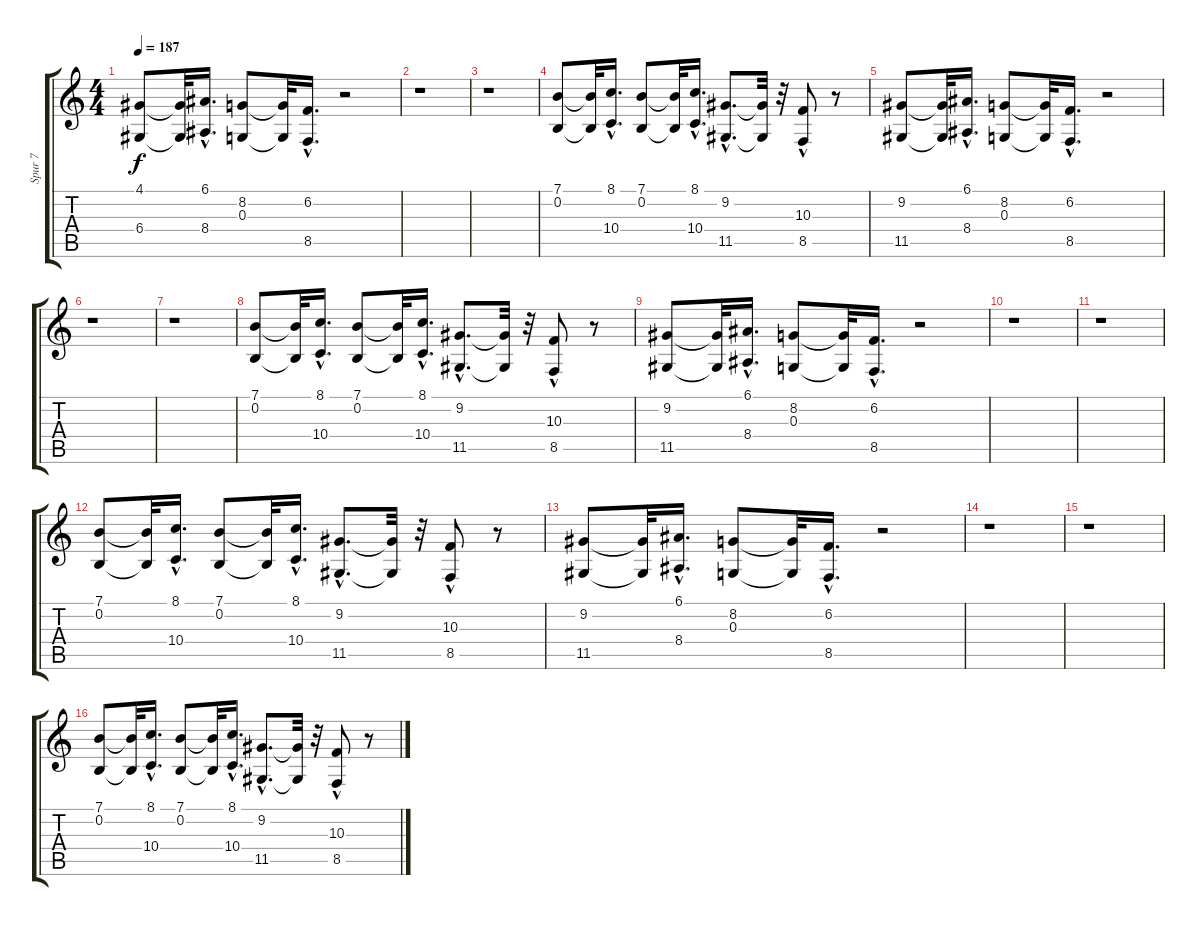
\track ("Spur 7" "Spur 7") {instrument brasssection}
\staff {score tabs}
\tuning (E4 B3 G3 D3 A2 E2) {hide}
\ts (4 4)
\tempo 187
\clef g2
\ks c
(4.1 6.4).8{dy f} (4.1{t} 6.4{t}).32 (6.1{hac} 8.4{hac}).16{d} (8.2 0.3).8 (8.2{t} 0.3{t}).32 (6.2{hac} 8.5{hac}).16{d} r.2 |
r.1 |
r.1 |
(7.1 0.2).8 (7.1{t} 0.2{t}).32 (8.1{hac} 10.4{hac}).16{d} (7.1 0.2).8 (7.1{t} 0.2{t}).32 (8.1{hac} 10.4{hac}).16{d} (9.2{hac} 11.5{hac}).8{d} (9.2{t} 11.5{t}).32 r.32 (10.3{hac} 8.5).8 r.8 |
(9.2 11.5).8 (9.2{t} 11.5{t}).32 (6.1{hac} 8.4{hac}).16{d} (8.2 0.3).8 (8.2{t} 0.3{t}).32 (6.2{hac} 8.5{hac}).16{d} r.2 |
r.1 |
r.1 |
(7.1 0.2).8 (7.1{t} 0.2{t}).32 (8.1{hac} 10.4{hac}).16{d} (7.1 0.2).8 (7.1{t} 0.2{t}).32 (8.1{hac} 10.4{hac}).16{d} (9.2{hac} 11.5{hac}).8{d} (9.2{t} 11.5{t}).32 r.32 (10.3{hac} 8.5).8 r.8 |
(9.2 11.5).8 (9.2{t} 11.5{t}).32 (6.1{hac} 8.4{hac}).16{d} (8.2 0.3).8 (8.2{t} 0.3{t}).32 (6.2{hac} 8.5{hac}).16{d} r.2 |
r.1 |
r.1 |
(7.1 0.2).8 (7.1{t} 0.2{t}).32 (8.1{hac} 10.4{hac}).16{d} (7.1 0.2).8 (7.1{t} 0.2{t}).32 (8.1{hac} 10.4{hac}).16{d} (9.2{hac} 11.5{hac}).8{d} (9.2{t} 11.5{t}).32 r.32 (10.3{hac} 8.5).8 r.8 |
(9.2 11.5).8 (9.2{t} 11.5{t}).32 (6.1{hac} 8.4{hac}).16{d} (8.2 0.3).8 (8.2{t} 0.3{t}).32 (6.2{hac} 8.5{hac}).16{d} r.2 |
r.1 |
r.1 |
(7.1 0.2).8 (7.1{t} 0.2{t}).32 (8.1{hac} 10.4{hac}).16{d} (7.1 0.2).8 (7.1{t} 0.2{t}).32 (8.1{hac} 10.4{hac}).16{d} (9.2{hac} 11.5{hac}).8{d} (9.2{t} 11.5{t}).32 r.32 (10.3{hac} 8.5).8 r.8
